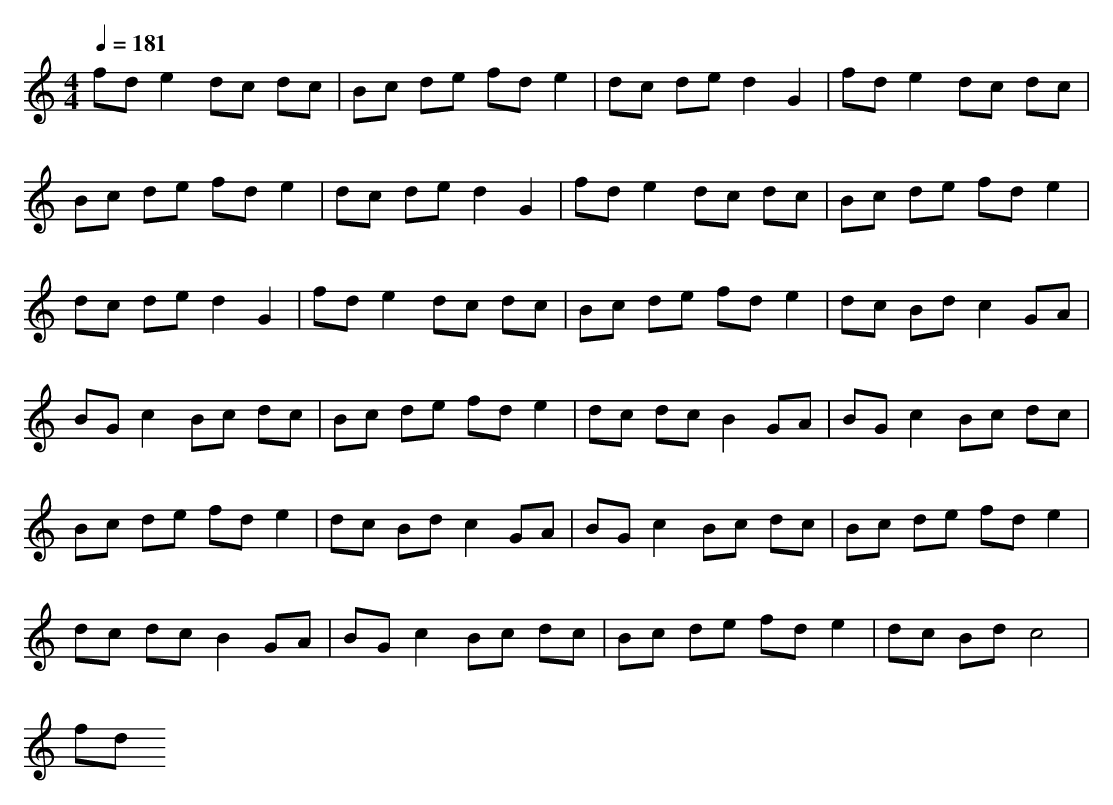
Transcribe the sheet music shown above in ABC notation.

X:1
T:
M: 4/4
L: 1/8
Q:1/4=181
K:C % 0 sharps
fd e2 dc dc|Bc de fd e2|dc de d2 G2|fd e2 dc dc|
Bc de fd e2|dc de d2 G2|fd e2 dc dc|Bc de fd e2|
dc de d2 G2|fd e2 dc dc|Bc de fd e2|dc Bd c2 GA|
BG c2 Bc dc|Bc de fd e2|dc dc B2 GA|BG c2 Bc dc|
Bc de fd e2|dc Bd c2 GA|BG c2 Bc dc|Bc de fd e2|
dc dc B2 GA|BG c2 Bc dc|Bc de fd e2|dc Bd c4|
fd
